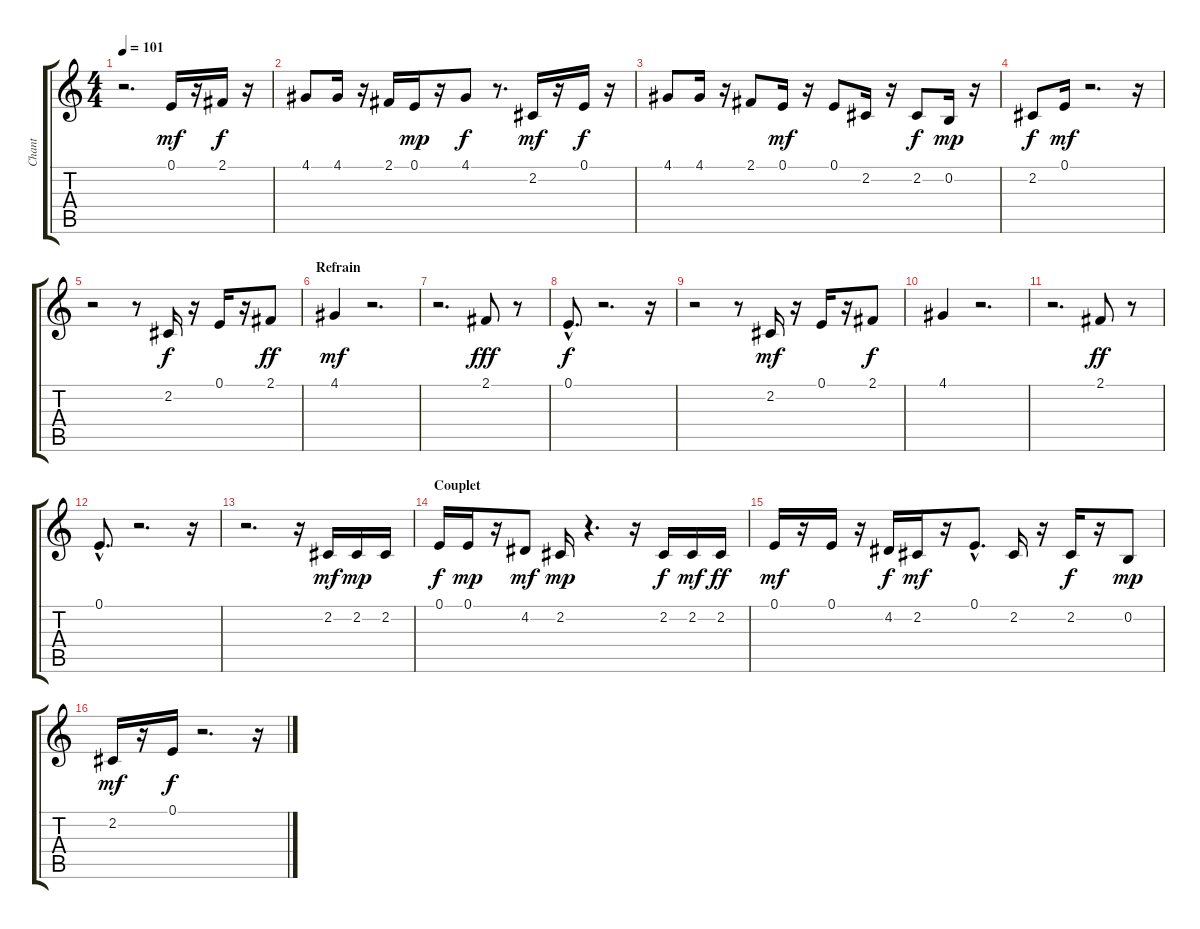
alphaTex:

\track ("Chant" "Chant") {instrument lead3calliope}
\staff {score tabs}
\tuning (E4 B3 G3 D3 A2 E2) {hide}
\ts (4 4)
\tempo 101
\clef g2
\ks c
r.2{d dy mf} 0.1.16 r.16 2.1.16{dy f} r.16 |
4.1.8 4.1.16 r.16 2.1.16 0.1.16{dy mp} r.16 4.1.8{dy f} r.8{d} 2.2.16{dy mf} r.16 0.1.16{dy f} r.16 |
4.1.8 4.1.16 r.16 2.1.8 0.1.16{dy mf} r.16 0.1.8 2.2.16 r.16 2.2.8{dy f} 0.2.16{dy mp} r.16 |
2.2.8{dy f} 0.1.16{dy mf} r.2{d} r.16 |
r.2 r.8 2.2.16{dy f} r.16 0.1.16 r.16 2.1.8{dy ff} |
\section ("" "Refrain")
4.1.4{dy mf} r.2{d} |
r.2{d} 2.1.8{dy fff} r.8 |
0.1{hac}.8{d dy f} r.2{d} r.16 |
r.2 r.8 2.2.16{dy mf} r.16 0.1.16 r.16 2.1.8{dy f} |
4.1.4 r.2{d} |
r.2{d} 2.1.8{dy ff} r.8 |
0.1{hac}.8{d} r.2{d} r.16 |
r.2{d} r.16 2.2.16{dy mf} 2.2.16{dy mp} 2.2.16 |
\section ("" "Couplet")
0.1.16{dy f} 0.1.16{dy mp} r.16 4.2.8{dy mf} 2.2.16{dy mp} r.4{d} r.16 2.2.16{dy f} 2.2.16{dy mf} 2.2.16{dy ff} |
0.1.16{dy mf} r.16 0.1.16 r.16 4.2.16{dy f} 2.2.16{dy mf} r.16 0.1{hac}.8{d} 2.2.16 r.16 2.2.16{dy f} r.16 0.2.8{dy mp} |
2.2.16{dy mf} r.16 0.1.16{dy f} r.2{d} r.16
